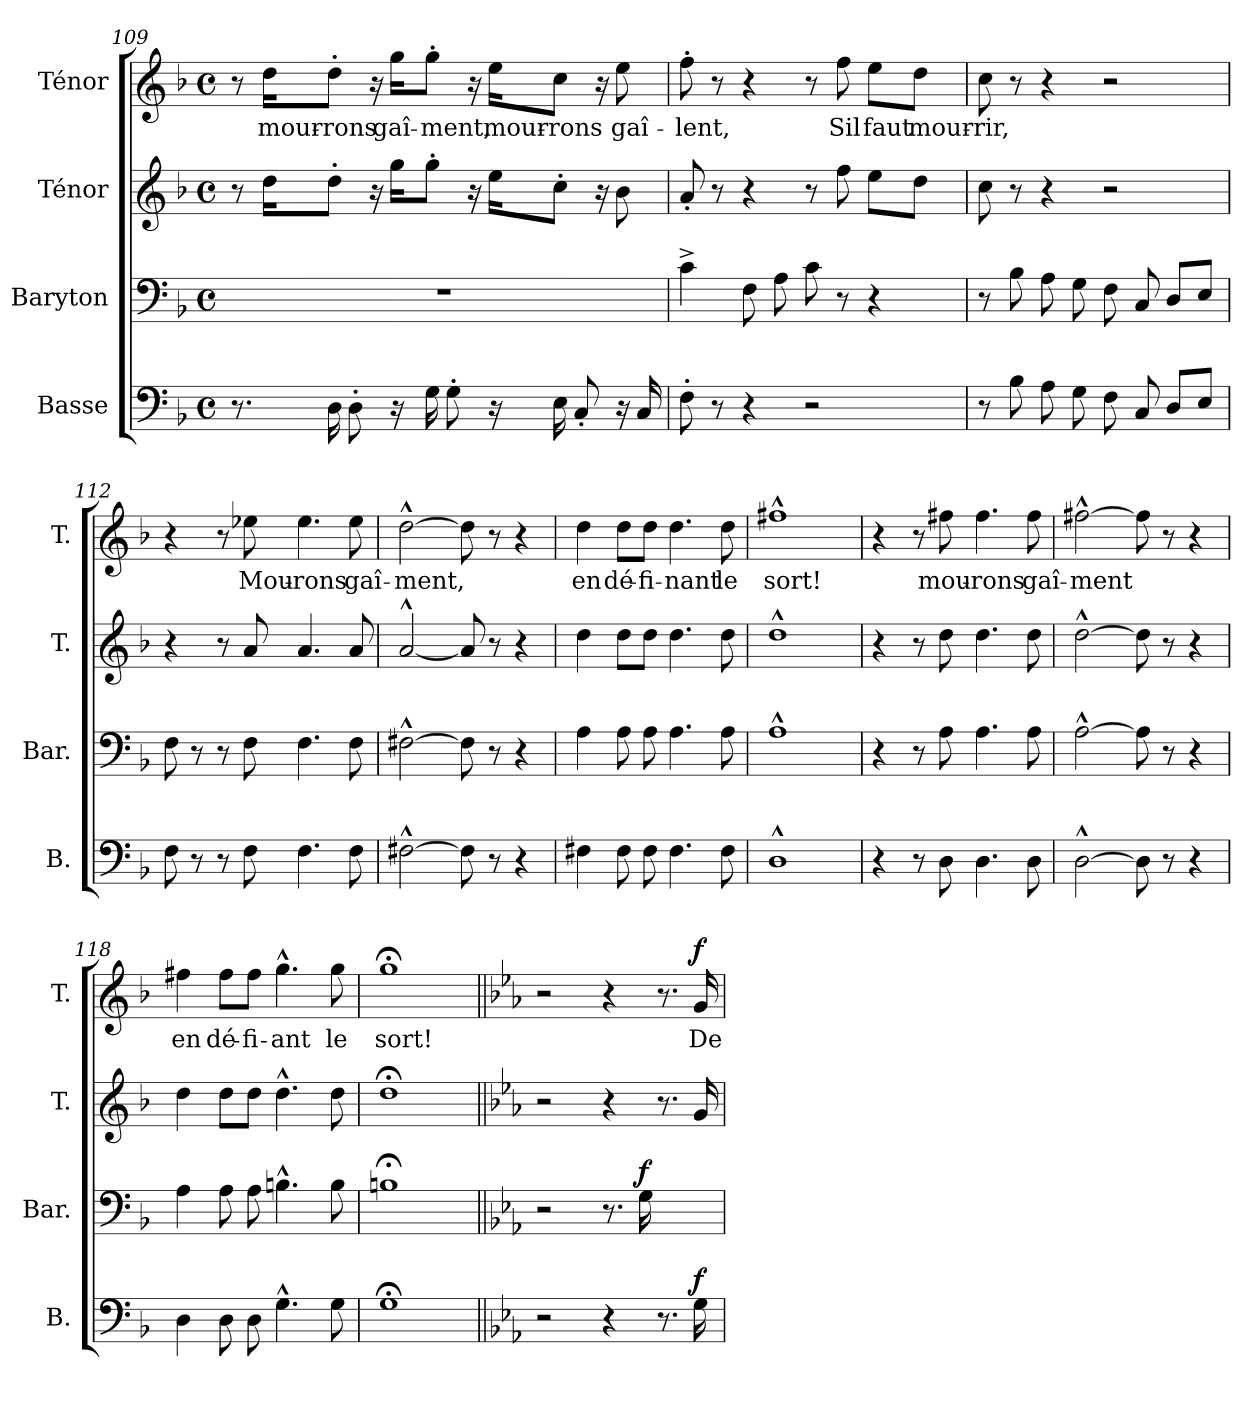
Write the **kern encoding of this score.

**kern	**dynam	**kern	**dynam	**kern	**kern	**text	**dynam
*part4	*part4	*part3	*part3	*part2	*part1	*part1	*part1
*staff4	*staff4	*staff3	*staff3	*staff2	*staff1	*staff1	*staff1
*I"Basse	*	*I"Baryton	*	*I"Ténor	*I"Ténor	*	*
*I'B.	*	*I'Bar.	*	*I'T.	*I'T.	*	*
*clefF4	*	*clefF4	*	*clefG2	*clefG2	*	*
*k[b-]	*	*k[b-]	*	*k[b-]	*k[b-]	*	*
*M4/4	*	*M4/4	*	*M4/4	*M4/4	*	*
*met(c)	*	*met(c)	*	*met(c)	*met(c)	*	*
=109	=109	=109	=109	=109	=109	=109	=109
8.r	.	1r	.	8r	8r	.	.
!	!	!	!	!	!	!LO:LY:b	!
.	.	.	.	16dd\KL	16dd\KL	mour-	.
!	!	!	!	!	!	!LO:LY:b	!
16D\	.	.	.	8dd'\J	8dd'\J	-rons	.
8D'\	.	.	.	.	.	.	.
.	.	.	.	16r	16r	.	.
!	!	!	!	!	!	!LO:LY:b	!
16r	.	.	.	16gg\KL	16gg\KL	gaî-	.
!	!	!	!	!	!	!LO:LY:b	!
16G\	.	.	.	8gg'\J	8gg'\J	-ment,	.
8G'\	.	.	.	.	.	.	.
.	.	.	.	16r	16r	.	.
!	!	!	!	!	!	!LO:LY:b	!
16r	.	.	.	16ee\KL	16ee\KL	mour-	.
!	!	!	!	!	!	!LO:LY:b	!
16E\	.	.	.	8cc'\J	8cc\J	-rons	.
8C'/	.	.	.	.	.	.	.
.	.	.	.	16r	16r	.	.
!	!	!	!	!	!	!LO:LY:b	!
16r	.	.	.	8b-\	8ee\	gaî-	.
16C/	.	.	.	.	.	.	.
=110	=110	=110	=110	=110	=110	=110	=110
!	!	!	!	!	!	!LO:LY:b	!
8F'\	.	4c^\	.	8a'/	8ff'\	-lent,	.
8r	.	.	.	8r	8r	.	.
4r	.	8F\	.	4r	4r	.	.
.	.	8A\	.	.	.	.	.
2r	.	8c\	.	8r	8r	.	.
!	!	!	!	!	!	!LO:LY:b	!
.	.	8r	.	8ff\	8ff\	Sil	.
!	!	!	!	!	!	!LO:LY:b	!
.	.	4r	.	8ee\L	8ee\L	faut	.
!	!	!	!	!	!	!LO:LY:b	!
.	.	.	.	8dd\J	8dd\J	mour-	.
=111	=111	=111	=111	=111	=111	=111	=111
!	!	!	!	!	!	!LO:LY:b	!
8r	.	8r	.	8cc\	8cc\	-rir,	.
8B-\	.	8B-\	.	8r	8r	.	.
8A\	.	8A\	.	4r	4r	.	.
8G\	.	8G\	.	.	.	.	.
8F\	.	8F\	.	2r	2r	.	.
8C/	.	8C/	.	.	.	.	.
8D/L	.	8D/L	.	.	.	.	.
8E/J	.	8E/J	.	.	.	.	.
=112	=112	=112	=112	=112	=112	=112	=112
8F\	.	8F\	.	4r	4r	.	.
8r	.	8r	.	.	.	.	.
8r	.	8r	.	8r	8r	.	.
!	!	!	!	!	!	!LO:LY:b	!
8F\	.	8F\	.	8a/	8ee-X\	Mou-	.
!	!	!	!	!	!	!LO:LY:b	!
4.F\	.	4.F\	.	4.a/	4.ee-\	-rons	.
!	!	!	!	!	!	!LO:LY:b	!
8F\	.	8F\	.	8a/	8ee-\	gaî-	.
=113	=113	=113	=113	=113	=113	=113	=113
!	!	!	!	!	!	!LO:LY:b	!
[2F#X^^\	.	[2F#X^^\	.	[2a^^/	[2dd^^\	-ment,	.
8F#\]	.	8F#\]	.	8a/]	8dd\]	.	.
8r	.	8r	.	8r	8r	.	.
4r	.	4r	.	4r	4r	.	.
=114	=114	=114	=114	=114	=114	=114	=114
!	!	!	!	!	!	!LO:LY:b	!
4F#X\	.	4A\	.	4dd\	4dd\	en	.
!	!	!	!	!	!	!LO:LY:b	!
8F#\	.	8A\	.	8dd\L	8dd\L	dé-	.
!	!	!	!	!	!	!LO:LY:b	!
8F#\	.	8A\	.	8dd\J	8dd\J	-fi-	.
!	!	!	!	!	!	!LO:LY:b	!
4.F#\	.	4.A\	.	4.dd\	4.dd\	-nant	.
!	!	!	!	!	!	!LO:LY:b	!
8F#\	.	8A\	.	8dd\	8dd\	le	.
=115	=115	=115	=115	=115	=115	=115	=115
!	!	!	!	!	!	!LO:LY:b	!
1D^^	.	1A^^	.	1dd^^	1ff#X^^	sort!	.
=116	=116	=116	=116	=116	=116	=116	=116
4r	.	4r	.	4r	4r	.	.
8r	.	8r	.	8r	8r	.	.
!	!	!	!	!	!	!LO:LY:b	!
8D\	.	8A\	.	8dd\	8ff#X\	mou-	.
!	!	!	!	!	!	!LO:LY:b	!
4.D\	.	4.A\	.	4.dd\	4.ff#\	-rons	.
!	!	!	!	!	!	!LO:LY:b	!
8D\	.	8A\	.	8dd\	8ff#\	gaî-	.
=117	=117	=117	=117	=117	=117	=117	=117
!	!	!	!	!	!	!LO:LY:b	!
[2D^^\	.	[2A^^\	.	[2dd^^\	[2ff#X^^\	-ment	.
8D\]	.	8A\]	.	8dd\]	8ff#\]	.	.
8r	.	8r	.	8r	8r	.	.
4r	.	4r	.	4r	4r	.	.
=118	=118	=118	=118	=118	=118	=118	=118
!	!	!	!	!	!	!LO:LY:b	!
4D\	.	4A\	.	4dd\	4ff#X\	en	.
!	!	!	!	!	!	!LO:LY:b	!
8D\	.	8A\	.	8dd\L	8ff#\L	dé-	.
!	!	!	!	!	!	!LO:LY:b	!
8D\	.	8A\	.	8dd\J	8ff#\J	-fi-	.
!	!	!	!	!	!	!LO:LY:b	!
4.G^^\	.	4.Bn^^\	.	4.dd^^\	4.gg^^\	-ant	.
!	!	!	!	!	!	!LO:LY:b	!
8G\	.	8B\	.	8dd\	8gg\	le	.
=119	=119	=119	=119	=119	=119	=119	=119
!	!	!	!	!	!	!LO:LY:b	!
1G;<	.	1Bn;<	.	1dd;<	1gg;<	sort!	.
=120||	=120||	=120||	=120||	=120||	=120||	=120||	=120||
*k[b-e-a-]	*	*k[b-e-a-]	*	*k[b-e-a-]	*k[b-e-a-]	*	*
2r	.	2r	.	2r	2r	.	.
4r	.	8.r	.	4r	4r	.	.
!	!	!	!LO:DY:a	!	!	!	!
.	.	16G\	f	.	.	.	.
8.r	.	4ryy	.	8.r	8.r	.	.
!	!LO:DY:a	!	!	!	!	!LO:LY:b	!LO:DY:a
16G\	f	.	.	16g/	16g/	De-	f
=	=	=	=	=	=	=	=
*-	*-	*-	*-	*-	*-	*-	*-
